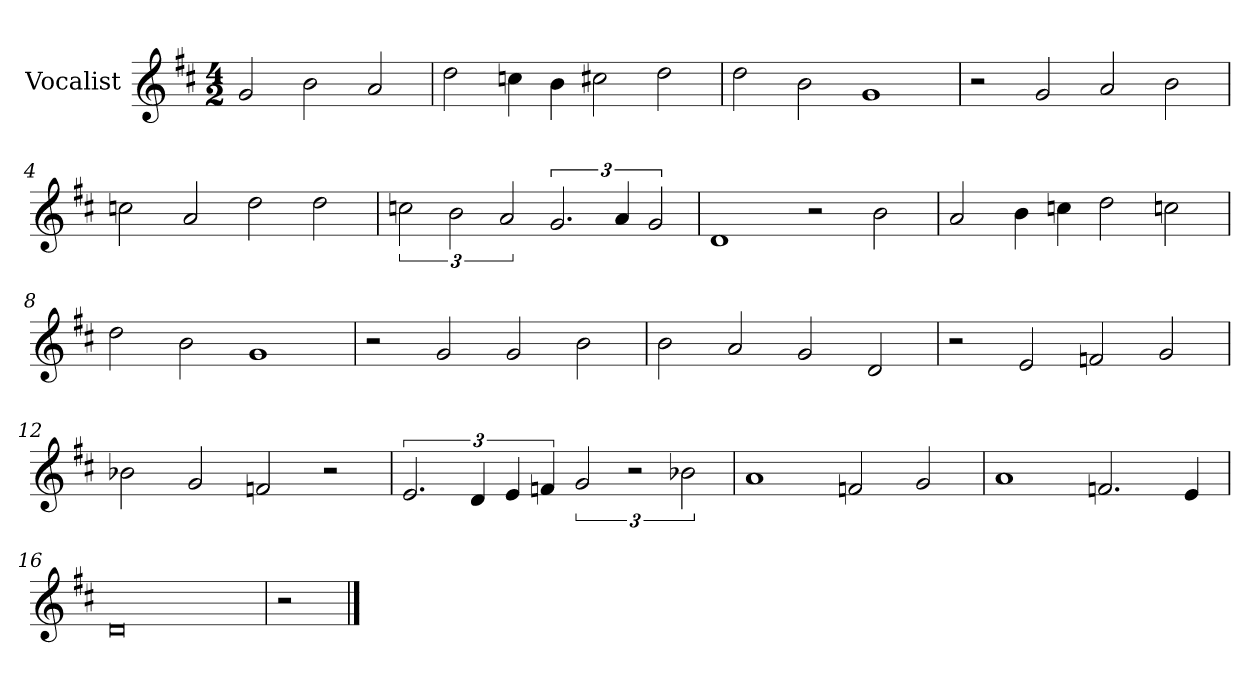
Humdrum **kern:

**kern
*part1
*staff1
*I"Vocalist
*k[f#c#]
*D:
*M4/2
=
2g
2b
2a
=1
2dd
4ccn
4b
2cc#X
2dd
=2
2dd
2b
1g
=3
2r
2g
2a
2b
=4
2ccn
2a
2dd
2dd
=5
3ccn
3b
3a
3.g
6a
3g
=6
1d
2r
2b
=7
2a
4b
4ccn
2dd
2ccn
=8
2dd
2b
1g
=9
2r
2g
2g
2b
=10
2b
2a
2g
2d
=11
2r
2e
2fn
2g
=12
2b-X
2g
2fn
2r
=13
3.e
6d
6e
6fn
3g
3r
3b-X
=14
1a
2fn
2g
=15
1a
2.fn
4e
=16
0d
=17
2r
==
*-
